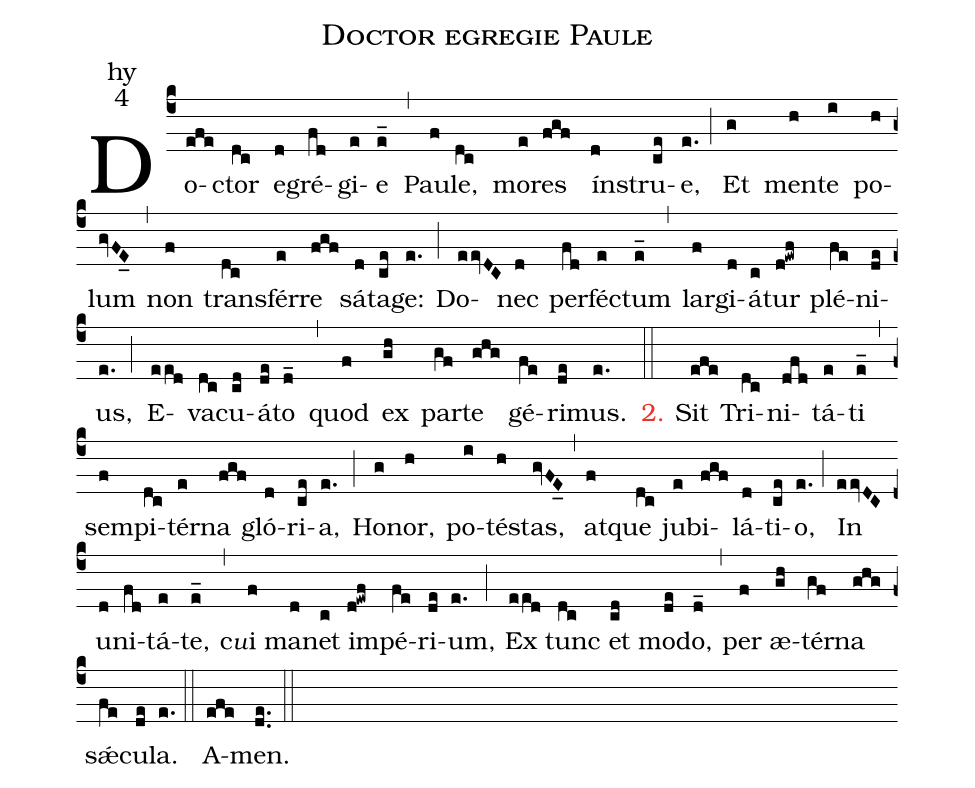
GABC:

name:Doctor egregie Paule;
office-part:hy;
mode:4;
%%
(c4)Do(efe)ctor(dc) e(d)gré(fd)gi(e)e(e_) (,)
Pau(f)le,(dc) mo(e)res(fgf) ín(d)stru(ce)e,(e.) (;)
Et(g) men(h)te(i) po(h)lum(gvFE_0) (,)
non(f) tran(dc)sfér(e)re(fgf) sá(d)ta(ce)ge:(e.) (;)
Do(eevDC)nec(d) per(fd)fé(e)ctum(e_) (,)
lar(f)gi(d)á(c)tur(d!ewf) plé(fe)ni(de)us,(e.) (;)
E(eed)va(dc)cu(cd)á(de)to(d_) (,)
quod(f) ex(gh) par(gf)te(ghg) gé(fe)ri(de)mus.(e.) (::)

<c>2.</c> Sit(efe) Tri(dc)ni(dfd)tá(e)ti(e_) (,)
sem(f)pi(dc)tér(e)na(fgf) gló(d)ri(ce)a,(e.) (;)
Ho(g)nor,(h) po(i)té(h)stas,(gvFE_0) (,)
at(f)que(dc) ju(e)bi(fgf)lá(d)ti(ce)o,(e.) (;)
In(eevDC) u(d)ni(fd)tá(e)te,(e_) (,)
c<e>u</e>{i}(f) ma(d)net(c) im(d!ewf)pé(fe)ri(de)um,(e.) (;)
Ex(eed) tunc(dc) et(cd) mo(de)do,(d_) (,)
per(f) æ(gh)tér(gf)na(ghg) sǽ(fe)cu(de)la.(e.) (::)
A(efe)men.(de..) (::)
